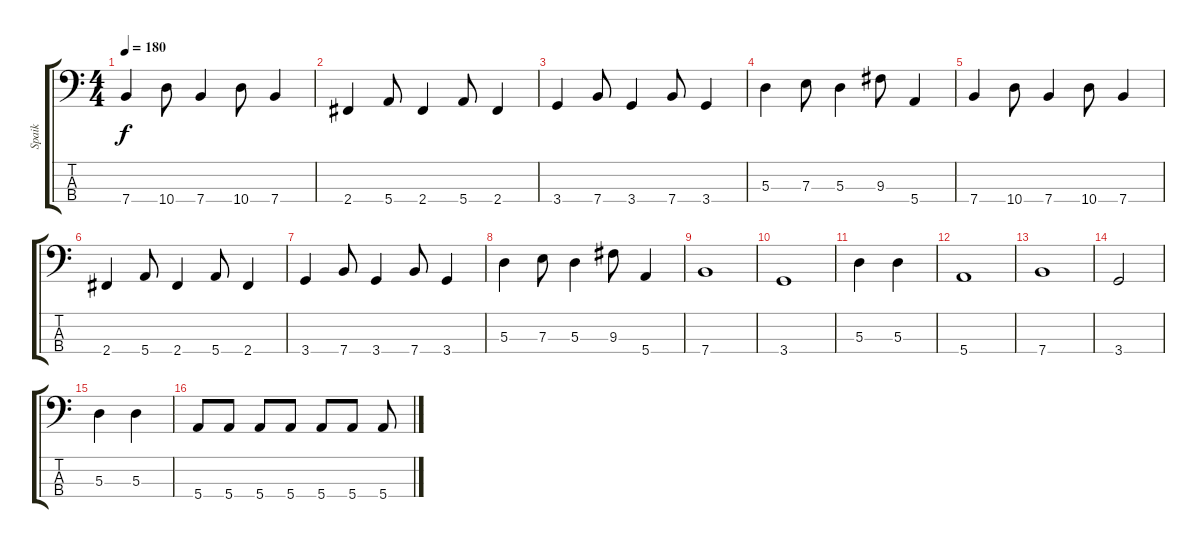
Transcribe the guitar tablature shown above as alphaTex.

\track ("Spaik" "Spaik") {instrument electricbassfinger}
\staff {score tabs}
\tuning (G2 D2 A1 E1) {hide}
\ts (4 4)
\tempo 180
\clef f4
\ks c
7.4.4{dy f} 10.4.8 7.4.4 10.4.8 7.4.4 |
2.4.4 5.4.8 2.4.4 5.4.8 2.4.4 |
3.4.4 7.4.8 3.4.4 7.4.8 3.4.4 |
5.3.4 7.3.8 5.3.4 9.3.8 5.4.4 |
7.4.4 10.4.8 7.4.4 10.4.8 7.4.4 |
2.4.4 5.4.8 2.4.4 5.4.8 2.4.4 |
3.4.4 7.4.8 3.4.4 7.4.8 3.4.4 |
5.3.4 7.3.8 5.3.4 9.3.8 5.4.4 |
7.4.1 |
3.4.1 |
5.3.4 5.3.4 |
5.4.1 |
7.4.1 |
3.4.2 |
5.3.4 5.3.4 |
5.4.8 5.4.8 5.4.8 5.4.8 5.4.8 5.4.8 5.4.8
